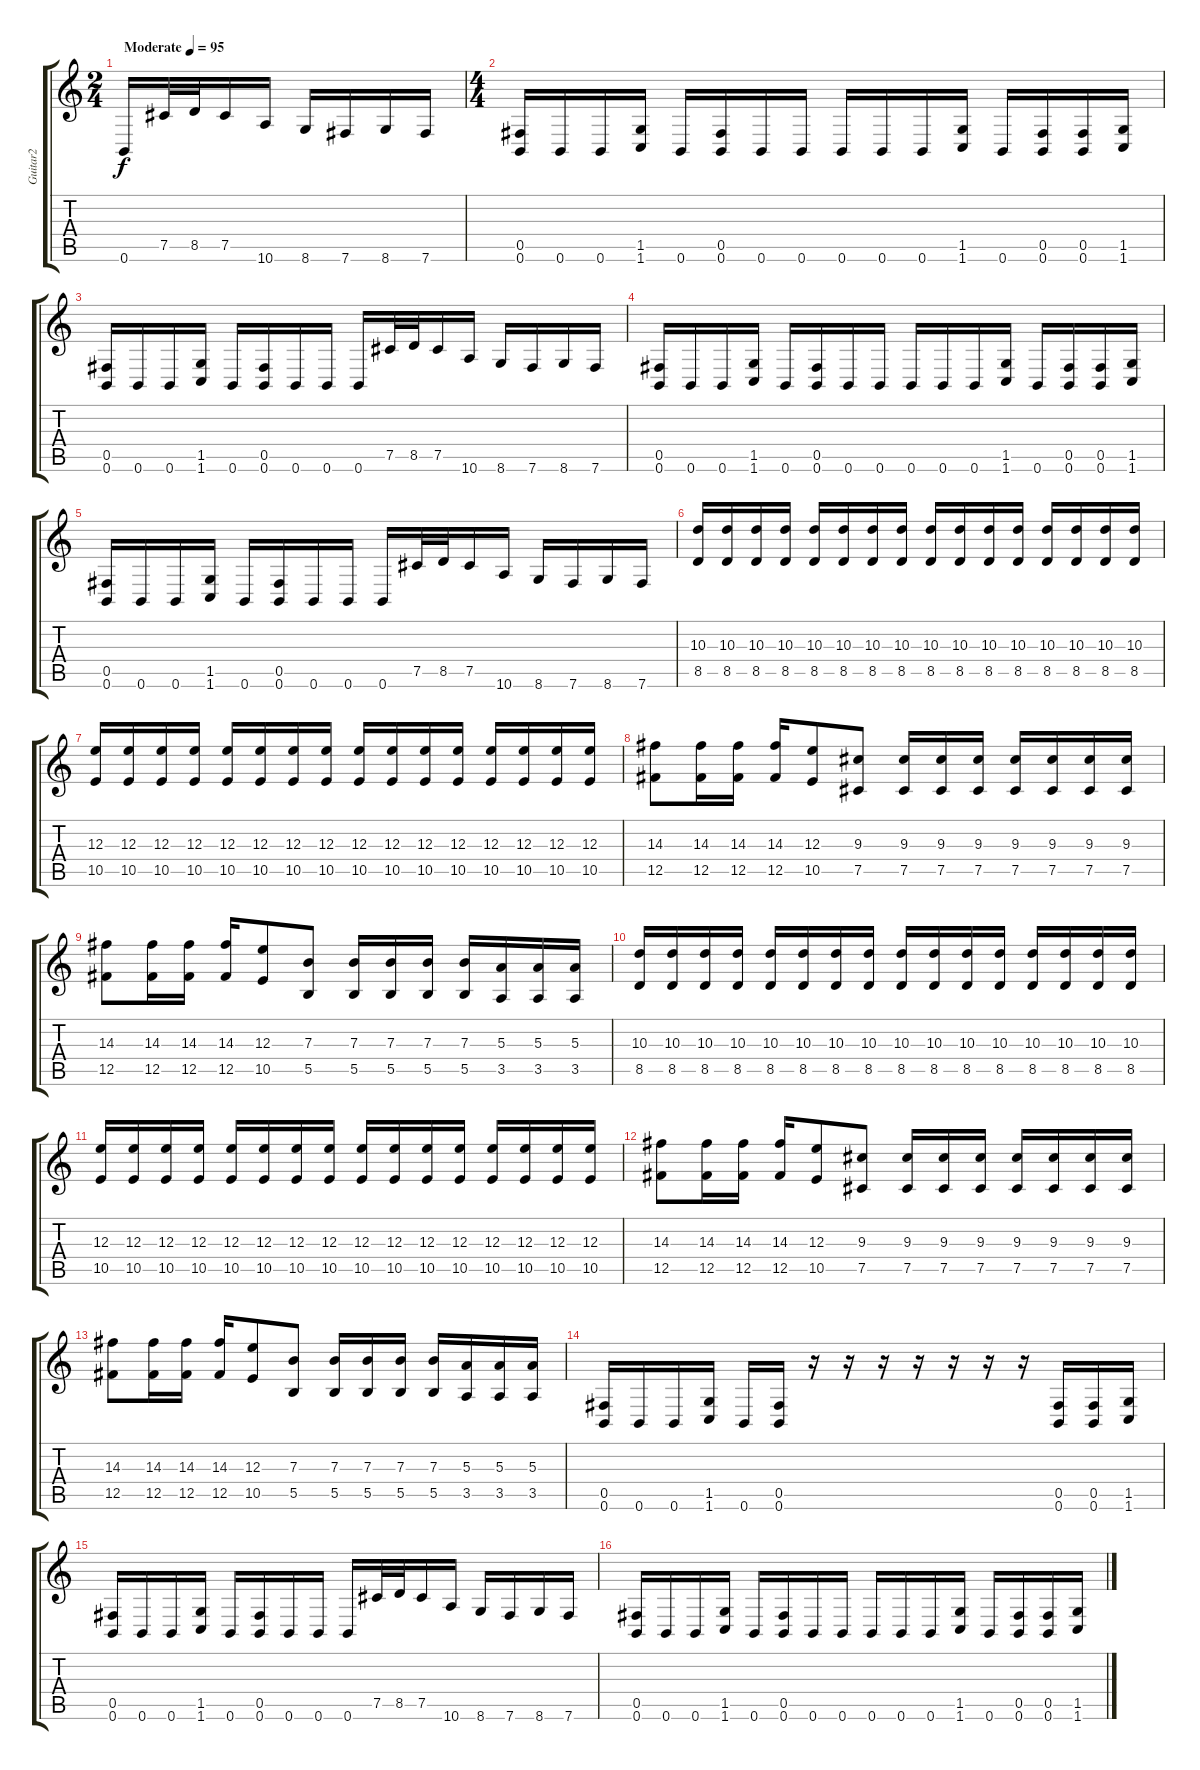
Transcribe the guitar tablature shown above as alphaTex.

\track ("Guitar2" "Guitar2") {instrument distortionguitar}
\staff {score tabs}
\tuning (Db4 Ab3 E3 B2 Gb2 B1) {hide}
\ts (2 4)
\tempo (95 "Moderate")
\clef g2
\ks c
0.6.16{dy f instrument distortionguitar} 7.5.32 8.5.32 7.5.16 10.6.16 8.6.16 7.6.16 8.6.16 7.6.16 |
\ts (4 4)
(0.5 0.6).16 0.6.16 0.6.16 (1.5 1.6).16 0.6.16 (0.5 0.6).16 0.6.16 0.6.16 0.6.16 0.6.16 0.6.16 (1.5 1.6).16 0.6.16 (0.5 0.6).16 (0.5 0.6).16 (1.5 1.6).16 |
(0.5 0.6).16 0.6.16 0.6.16 (1.5 1.6).16 0.6.16 (0.5 0.6).16 0.6.16 0.6.16 0.6.16 7.5.32 8.5.32 7.5.16 10.6.16 8.6.16 7.6.16 8.6.16 7.6.16 |
(0.5 0.6).16 0.6.16 0.6.16 (1.5 1.6).16 0.6.16 (0.5 0.6).16 0.6.16 0.6.16 0.6.16 0.6.16 0.6.16 (1.5 1.6).16 0.6.16 (0.5 0.6).16 (0.5 0.6).16 (1.5 1.6).16 |
(0.5 0.6).16 0.6.16 0.6.16 (1.5 1.6).16 0.6.16 (0.5 0.6).16 0.6.16 0.6.16 0.6.16 7.5.32 8.5.32 7.5.16 10.6.16 8.6.16 7.6.16 8.6.16 7.6.16 |
(10.3 8.5).16 (10.3 8.5).16 (10.3 8.5).16 (10.3 8.5).16 (10.3 8.5).16 (10.3 8.5).16 (10.3 8.5).16 (10.3 8.5).16 (10.3 8.5).16 (10.3 8.5).16 (10.3 8.5).16 (10.3 8.5).16 (10.3 8.5).16 (10.3 8.5).16 (10.3 8.5).16 (10.3 8.5).16 |
(12.3 10.5).16 (12.3 10.5).16 (12.3 10.5).16 (12.3 10.5).16 (12.3 10.5).16 (12.3 10.5).16 (12.3 10.5).16 (12.3 10.5).16 (12.3 10.5).16 (12.3 10.5).16 (12.3 10.5).16 (12.3 10.5).16 (12.3 10.5).16 (12.3 10.5).16 (12.3 10.5).16 (12.3 10.5).16 |
(14.3 12.5).8 (14.3 12.5).16 (14.3 12.5).16 (14.3 12.5).16 (12.3 10.5).8 (9.3 7.5).8 (9.3 7.5).16 (9.3 7.5).16 (9.3 7.5).16 (9.3 7.5).16 (9.3 7.5).16 (9.3 7.5).16 (9.3 7.5).16 |
(14.3 12.5).8 (14.3 12.5).16 (14.3 12.5).16 (14.3 12.5).16 (12.3 10.5).8 (7.3 5.5).8 (7.3 5.5).16 (7.3 5.5).16 (7.3 5.5).16 (7.3 5.5).16 (5.3 3.5).16 (5.3 3.5).16 (5.3 3.5).16 |
(10.3 8.5).16 (10.3 8.5).16 (10.3 8.5).16 (10.3 8.5).16 (10.3 8.5).16 (10.3 8.5).16 (10.3 8.5).16 (10.3 8.5).16 (10.3 8.5).16 (10.3 8.5).16 (10.3 8.5).16 (10.3 8.5).16 (10.3 8.5).16 (10.3 8.5).16 (10.3 8.5).16 (10.3 8.5).16 |
(12.3 10.5).16 (12.3 10.5).16 (12.3 10.5).16 (12.3 10.5).16 (12.3 10.5).16 (12.3 10.5).16 (12.3 10.5).16 (12.3 10.5).16 (12.3 10.5).16 (12.3 10.5).16 (12.3 10.5).16 (12.3 10.5).16 (12.3 10.5).16 (12.3 10.5).16 (12.3 10.5).16 (12.3 10.5).16 |
(14.3 12.5).8 (14.3 12.5).16 (14.3 12.5).16 (14.3 12.5).16 (12.3 10.5).8 (9.3 7.5).8 (9.3 7.5).16 (9.3 7.5).16 (9.3 7.5).16 (9.3 7.5).16 (9.3 7.5).16 (9.3 7.5).16 (9.3 7.5).16 |
(14.3 12.5).8 (14.3 12.5).16 (14.3 12.5).16 (14.3 12.5).16 (12.3 10.5).8 (7.3 5.5).8 (7.3 5.5).16 (7.3 5.5).16 (7.3 5.5).16 (7.3 5.5).16 (5.3 3.5).16 (5.3 3.5).16 (5.3 3.5).16 |
(0.5 0.6).16 0.6.16 0.6.16 (1.5 1.6).16 0.6.16 (0.5 0.6).16 r.16 r.16 r.16 r.16 r.16 r.16 r.16 (0.5 0.6).16 (0.5 0.6).16 (1.5 1.6).16 |
(0.5 0.6).16 0.6.16 0.6.16 (1.5 1.6).16 0.6.16 (0.5 0.6).16 0.6.16 0.6.16 0.6.16 7.5.32 8.5.32 7.5.16 10.6.16 8.6.16 7.6.16 8.6.16 7.6.16 |
(0.5 0.6).16 0.6.16 0.6.16 (1.5 1.6).16 0.6.16 (0.5 0.6).16 0.6.16 0.6.16 0.6.16 0.6.16 0.6.16 (1.5 1.6).16 0.6.16 (0.5 0.6).16 (0.5 0.6).16 (1.5 1.6).16
